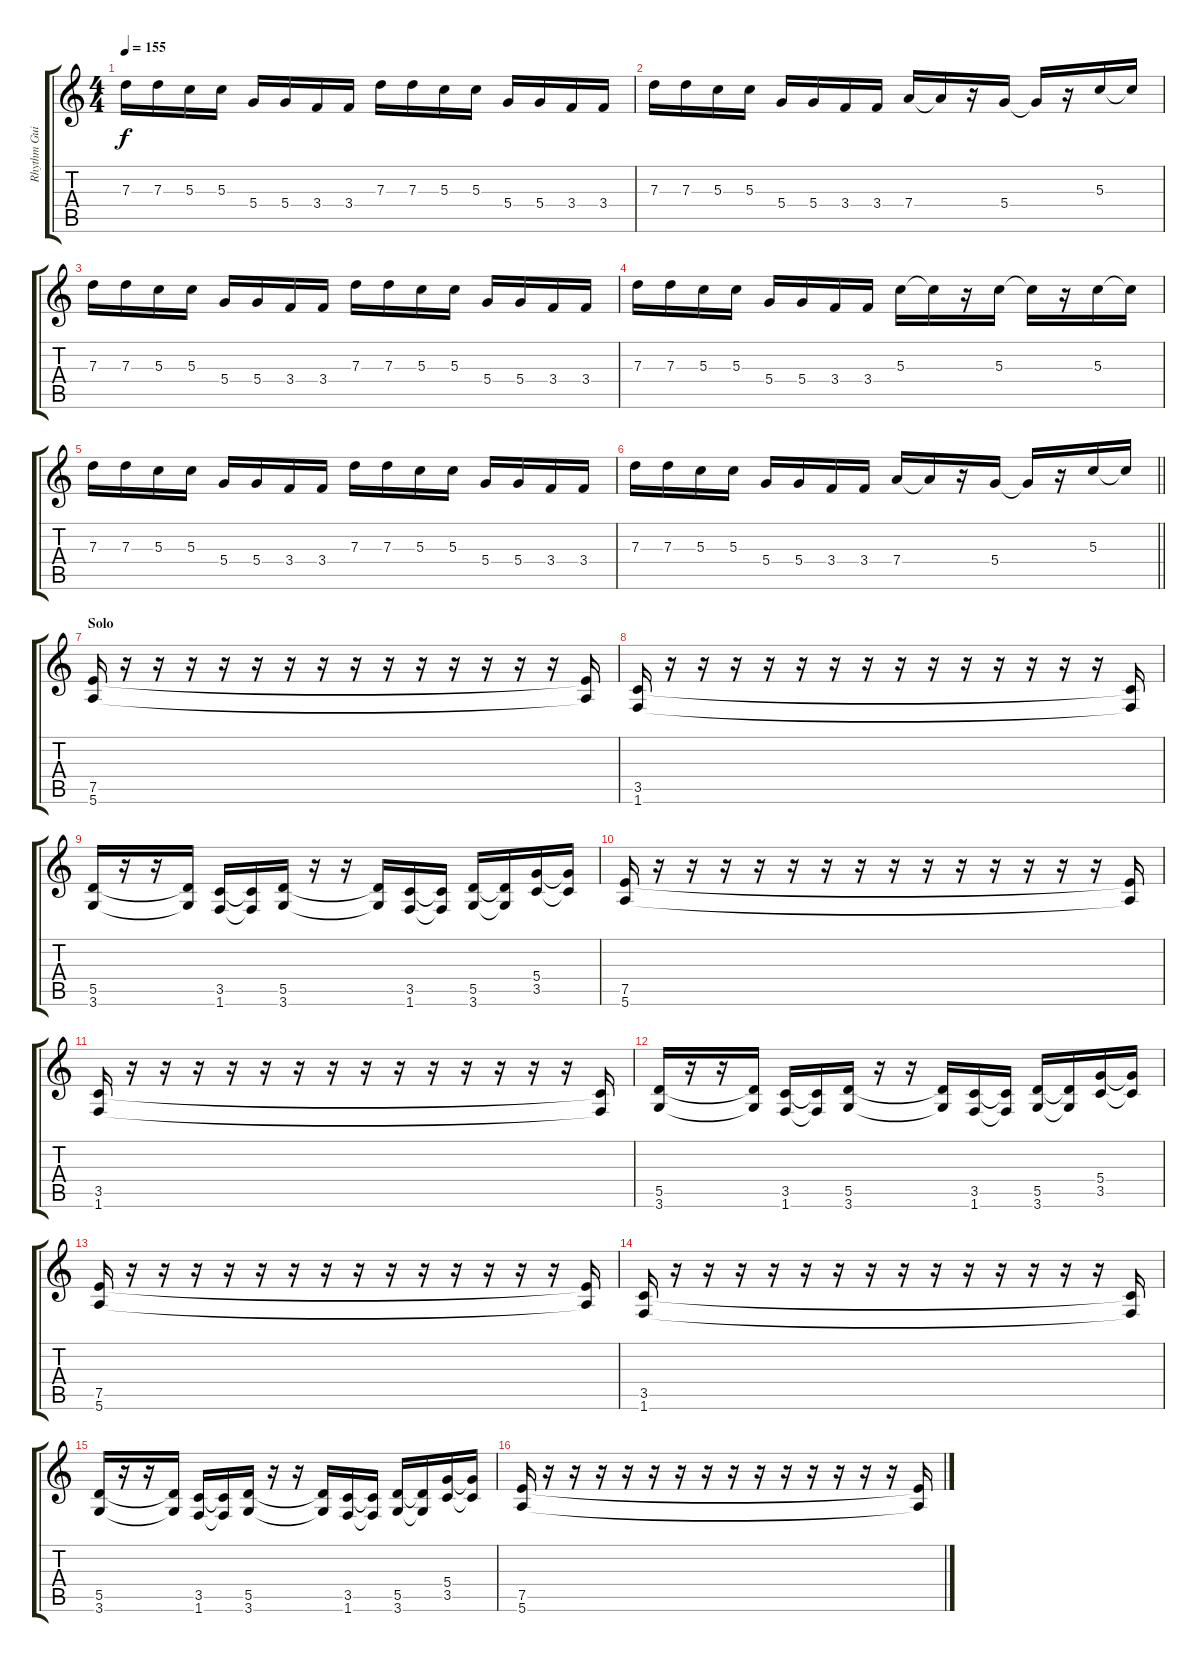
\track ("Rhythm Guitar" "Rhythm Gui") {instrument distortionguitar}
\staff {score tabs}
\tuning (E4 B3 G3 D3 A2 E2) {hide}
\ts (4 4)
\tempo 155
\clef g2
\ks c
7.3.16{dy f} 7.3.16 5.3.16 5.3.16 5.4.16 5.4.16 3.4.16 3.4.16 7.3.16 7.3.16 5.3.16 5.3.16 5.4.16 5.4.16 3.4.16 3.4.16 |
7.3.16 7.3.16 5.3.16 5.3.16 5.4.16 5.4.16 3.4.16 3.4.16 7.4.16 7.4{t}.16 r.16 5.4.16 5.4{t}.16 r.16 5.3.16 5.3{t}.16 |
7.3.16 7.3.16 5.3.16 5.3.16 5.4.16 5.4.16 3.4.16 3.4.16 7.3.16 7.3.16 5.3.16 5.3.16 5.4.16 5.4.16 3.4.16 3.4.16 |
7.3.16 7.3.16 5.3.16 5.3.16 5.4.16 5.4.16 3.4.16 3.4.16 5.3.16 5.3{t}.16 r.16 5.3.16 5.3{t}.16 r.16 5.3.16 5.3{t}.16 |
7.3.16 7.3.16 5.3.16 5.3.16 5.4.16 5.4.16 3.4.16 3.4.16 7.3.16 7.3.16 5.3.16 5.3.16 5.4.16 5.4.16 3.4.16 3.4.16 |
\barLineRight lightlight
7.3.16 7.3.16 5.3.16 5.3.16 5.4.16 5.4.16 3.4.16 3.4.16 7.4.16 7.4{t}.16 r.16 5.4.16 5.4{t}.16 r.16 5.3.16 5.3{t}.16 |
\section ("" "Solo")
(7.5 5.6).16 r.16 r.16 r.16 r.16 r.16 r.16 r.16 r.16 r.16 r.16 r.16 r.16 r.16 r.16 (7.5{t} 5.6{t}).16 |
(3.5 1.6).16 r.16 r.16 r.16 r.16 r.16 r.16 r.16 r.16 r.16 r.16 r.16 r.16 r.16 r.16 (3.5{t} 1.6{t}).16 |
(5.5 3.6).16 r.16 r.16 (5.5{t} 3.6{t}).16 (3.5 1.6).16 (3.5{t} 1.6{t}).16 (5.5 3.6).16 r.16 r.16 (5.5{t} 3.6{t}).16 (3.5 1.6).16 (3.5{t} 1.6{t}).16 (5.5 3.6).16 (5.5{t} 3.6{t}).16 (5.4 3.5).16 (5.4{t} 3.5{t}).16 |
(7.5 5.6).16 r.16 r.16 r.16 r.16 r.16 r.16 r.16 r.16 r.16 r.16 r.16 r.16 r.16 r.16 (7.5{t} 5.6{t}).16 |
(3.5 1.6).16 r.16 r.16 r.16 r.16 r.16 r.16 r.16 r.16 r.16 r.16 r.16 r.16 r.16 r.16 (3.5{t} 1.6{t}).16 |
(5.5 3.6).16 r.16 r.16 (5.5{t} 3.6{t}).16 (3.5 1.6).16 (3.5{t} 1.6{t}).16 (5.5 3.6).16 r.16 r.16 (5.5{t} 3.6{t}).16 (3.5 1.6).16 (3.5{t} 1.6{t}).16 (5.5 3.6).16 (5.5{t} 3.6{t}).16 (5.4 3.5).16 (5.4{t} 3.5{t}).16 |
(7.5 5.6).16 r.16 r.16 r.16 r.16 r.16 r.16 r.16 r.16 r.16 r.16 r.16 r.16 r.16 r.16 (7.5{t} 5.6{t}).16 |
(3.5 1.6).16 r.16 r.16 r.16 r.16 r.16 r.16 r.16 r.16 r.16 r.16 r.16 r.16 r.16 r.16 (3.5{t} 1.6{t}).16 |
(5.5 3.6).16 r.16 r.16 (5.5{t} 3.6{t}).16 (3.5 1.6).16 (3.5{t} 1.6{t}).16 (5.5 3.6).16 r.16 r.16 (5.5{t} 3.6{t}).16 (3.5 1.6).16 (3.5{t} 1.6{t}).16 (5.5 3.6).16 (5.5{t} 3.6{t}).16 (5.4 3.5).16 (5.4{t} 3.5{t}).16 |
(7.5 5.6).16 r.16 r.16 r.16 r.16 r.16 r.16 r.16 r.16 r.16 r.16 r.16 r.16 r.16 r.16 (7.5{t} 5.6{t}).16
